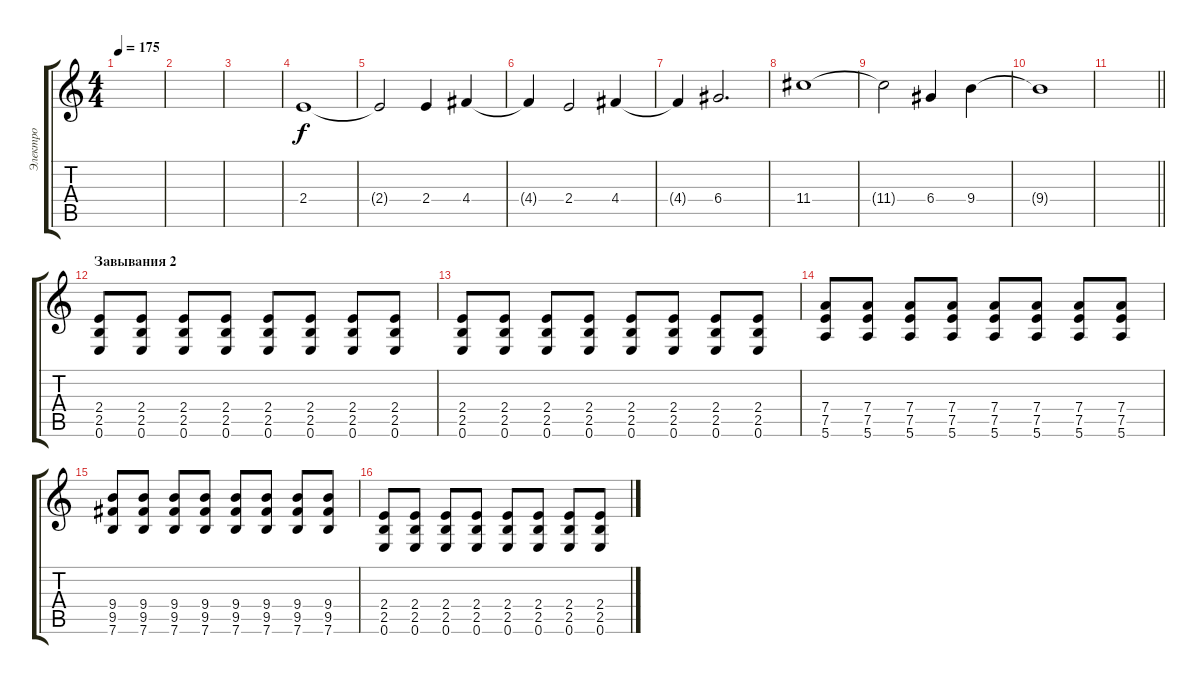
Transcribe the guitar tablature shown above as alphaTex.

\track ("Электро" "Электро") {instrument distortionguitar}
\staff {score tabs}
\tuning (E4 B3 G3 D3 A2 E2) {hide}
\ts (4 4)
\tempo 175
\clef g2
\ks c
|
|
|
2.4.1 |
2.4{t}.2 2.4.4 4.4.4 |
4.4{t}.4 2.4.2 4.4.4 |
4.4{t}.4 6.4.2{d} |
11.4.1 |
11.4{t}.2 6.4.4 9.4.4 |
9.4{t}.1 |
\barLineRight lightlight
|
\section ("" "Завывания 2")
(2.4 2.5 0.6).8 (2.4 2.5 0.6).8 (2.4 2.5 0.6).8 (2.4 2.5 0.6).8 (2.4 2.5 0.6).8 (2.4 2.5 0.6).8 (2.4 2.5 0.6).8 (2.4 2.5 0.6).8 |
(2.4 2.5 0.6).8 (2.4 2.5 0.6).8 (2.4 2.5 0.6).8 (2.4 2.5 0.6).8 (2.4 2.5 0.6).8 (2.4 2.5 0.6).8 (2.4 2.5 0.6).8 (2.4 2.5 0.6).8 |
(7.4 7.5 5.6).8 (7.4 7.5 5.6).8 (7.4 7.5 5.6).8 (7.4 7.5 5.6).8 (7.4 7.5 5.6).8 (7.4 7.5 5.6).8 (7.4 7.5 5.6).8 (7.4 7.5 5.6).8 |
(9.4 9.5 7.6).8 (9.4 9.5 7.6).8 (9.4 9.5 7.6).8 (9.4 9.5 7.6).8 (9.4 9.5 7.6).8 (9.4 9.5 7.6).8 (9.4 9.5 7.6).8 (9.4 9.5 7.6).8 |
(2.4 2.5 0.6).8 (2.4 2.5 0.6).8 (2.4 2.5 0.6).8 (2.4 2.5 0.6).8 (2.4 2.5 0.6).8 (2.4 2.5 0.6).8 (2.4 2.5 0.6).8 (2.4 2.5 0.6).8
